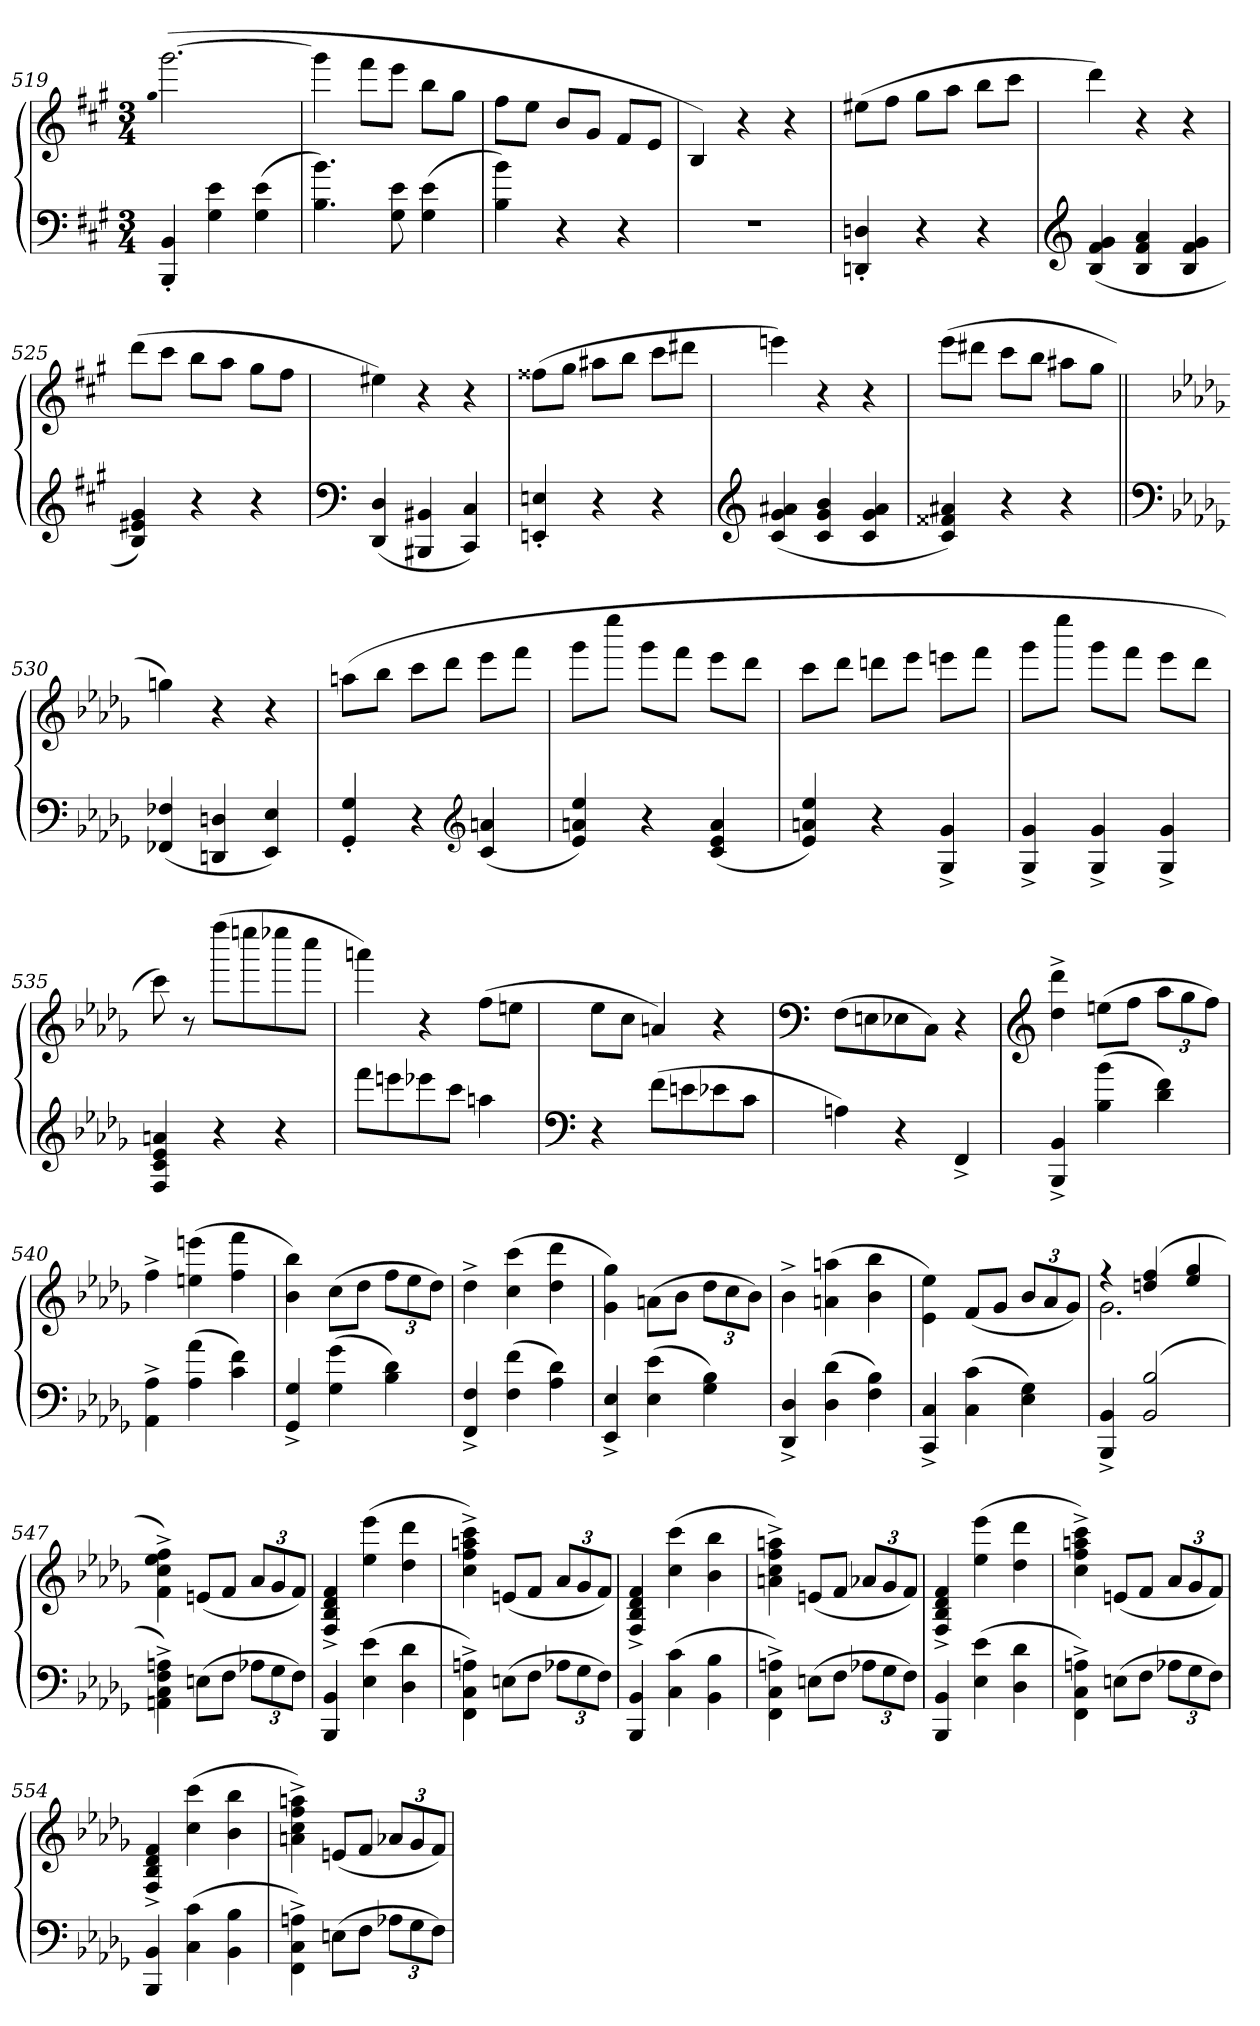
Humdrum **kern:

**kern	**kern
*part1	*part1
*staff2	*staff1
*clefF4	*clefG2
*k[f#c#g#]	*k[f#c#g#]
*M3/4	*M3/4
=519	=519
.	qgg#
4BBB'/ 4BB'/	([2.ggg#\
4G#\ 4e\	.
(4G#\ 4e\	.
=520	=520
4.B\ 4.b\)	4ggg#\]
.	8fff#\L
8G#\ 8e\	8eee\J
(4G#\ 4e\	8bb\L
.	8gg#\J
=521	=521
4B\ 4b\)	8ff#\L
.	8ee\J
4r	8b/L
.	8g#/J
4r	8f#/L
.	8e/J
=522	=522
2.r	4B/)
.	4r
.	4r
=523	=523
4DDn'/ 4Dn'/	(8ee#X\L
.	8ff#\J
4r	8gg#\L
.	8aa\J
4r	8bb\L
.	8ccc#\J
=524	=524
*clefG2	*
(4B/ 4f#/ 4g#/	4ddd\)
4B/ 4f#/ 4a/	4r
4B/ 4f#/ 4g#/	4r
=525	=525
4B/ 4e#X/ 4g#/)	(8ddd\L
.	8ccc#\J
4r	8bb\L
.	8aa\J
4r	8gg#\L
.	8ff#\J
=526	=526
*clefF4	*
(4DD/ 4D/	4ee#X\)
4BBB#X/ 4BB#X/	4r
4CC#/ 4C#/)	4r
=527	=527
4EEn'/ 4En'/	(8ff##X\L
.	8gg#\J
4r	8aa#X\L
.	8bb\J
4r	8ccc#\L
.	8ddd#X\J
=528	=528
*clefG2	*
(4c#/ 4g#/ 4a#X/	4eeen\)
4c#/ 4g#/ 4b/	4r
4c#/ 4g#/ 4a#/	4r
=529	=529
4c#/ 4f##X/ 4a#X/)	(8eee\L
.	8ddd#X\J
4r	8ccc#\L
.	8bb\J
4r	8aa#X\L
.	8gg#\J
=530||	=530||
*clefF4	*
*k[b-e-a-d-g-]	*k[b-e-a-d-g-]
(4FF-X/ 4F-X/	4ggn\)
4DDn/ 4Dn/	4r
4EE-/ 4E-/)	4r
=531	=531
4GG-'/ 4G-'/	(8aan\L
.	8bb-\J
4r	8ccc\L
.	8ddd-\J
*clefG2	*
(4c/ 4an/	8eee-\L
.	8fff\J
=532	=532
4e-/ 4an/ 4ee-/)	8ggg-\L
.	8eeee-\J
4r	8ggg-\L
.	8fff\J
(4c/ 4e-/ 4a/	8eee-\L
.	8ddd-\J
=533	=533
4e-/ 4an/ 4ee-/)	8ccc\L
.	8ddd-\J
4r	8dddn\L
.	8eee-\J
4G-^/ 4g-^/	8eeen\L
.	8fff\J
=534	=534
4G-^/ 4g-^/	8ggg-\L
.	8eeee-\J
4G-^/ 4g-^/	8ggg-\L
.	8fff\J
4G-^/ 4g-^/	8eee-\L
.	8ddd-\J
=535	=535
4F/ 4c/ 4e-/ 4an/	8ccc\)
.	8r
4r	(8ffff\L
.	8eeeen\
4r	8eeee-X\
.	8cccc\J
=536	=536
8fff\L	4aaan\)
8eeen\	.
8eee-X\	4r
8ccc\J	.
4aan\	(8ff\L
.	8een\J
=537	=537
*clefF4	*
4r	8ee-\L
.	8cc\J
(8f\L	4an/)
8en\	.
8e-X\	4r
8c\J	.
=538	=538
*	*clefF4
4An\)	(8F\L
.	8En\
4r	8E-X\
.	8C\J)
4FF^/	4r
=539	=539
*	*clefG2
4BBB-^/ 4BB-^/	4dd-^\ 4ddd-^\
(4B-\ 4b-\	(8een\L
.	8ff\J
4d-\ 4f\)	12aa-\L
.	12gg-\
.	12ff\J)
=540	=540
4AA-^\ 4A-^\	4ff^\
(4A-\ 4a-\	(4een\ 4eeen\
4c\ 4f\)	4ff\ 4fff\
=541	=541
4GG-^/ 4G-^/	4b-\ 4bb-\)
(4G-\ 4g-\	(8cc\L
.	8dd-\J
4B-\ 4d-\)	12ff\L
.	12ee-\
.	12dd-\J)
=542	=542
4FF^/ 4F^/	4dd-^\
(4F\ 4f\	(4cc\ 4ccc\
4A-\ 4d-\)	4dd-\ 4ddd-\
=543	=543
4EE-^/ 4E-^/	4g-\ 4gg-\)
(4E-\ 4e-\	(8an\L
.	8b-\J
4G-\ 4B-\)	12dd-\L
.	12cc\
.	12b-\J)
=544	=544
4DD-^/ 4D-^/	4b-^\
(4D-\ 4d-\	(4an\ 4aan\
4F\ 4B-\)	4b-\ 4bb-\
=545	=545
4CC^/ 4C^/	4e-\ 4ee-\)
(4C\ 4c\	(8f/L
.	8g-/J
4E-\ 4G-\)	12b-/L
.	12a-/
.	12g-/J)
=546	=546
*	*^
4BBB-^/ 4BB-^/	4r	2.g-\
(2BB-/ 2B-/	(4ddn/ 4ff/	.
.	4ee-/ 4gg-/	.
*	*v	*v
=547	=547
4AAn^\ 4C^\ 4F^\ 4An^\)	4f^\ 4cc^\ 4ee-^\ 4ff^\)
(8En\L	(8en/L
8F\J	8f/J
12A-X\L	12a-/L
12G-\	12g-/
12F\J)	12f/J)
=548	=548
4BBB-/ 4BB-/	4F^/ 4B-^/ 4d-^/ 4f^/
(4E-\ 4e-\	(4ee-\ 4eee-\
4D-\ 4d-\	4dd-\ 4ddd-\
=549	=549
4FF^\ 4C^\ 4An^\)	4cc^\ 4ff^\ 4aan^\ 4ccc^\)
(8En\L	(8en/L
8F\J	8f/J
12A-X\L	12a-/L
12G-\	12g-/
12F\J)	12f/J)
=550	=550
4BBB-/ 4BB-/	4F^/ 4B-^/ 4d-^/ 4f^/
(4C\ 4c\	(4cc\ 4ccc\
4BB-\ 4B-\	4b-\ 4bb-\
=551	=551
4FF^\ 4C^\ 4An^\)	4an^\ 4cc^\ 4ff^\ 4aan^\)
(8En\L	(8en/L
8F\J	8f/J
12A-X\L	12a-X/L
12G-\	12g-/
12F\J)	12f/J)
=552	=552
4BBB-/ 4BB-/	4F^/ 4B-^/ 4d-^/ 4f^/
(4E-\ 4e-\	(4ee-\ 4eee-\
4D-\ 4d-\	4dd-\ 4ddd-\
=553	=553
4FF^\ 4C^\ 4An^\)	4cc^\ 4ff^\ 4aan^\ 4ccc^\)
(8En\L	(8en/L
8F\J	8f/J
12A-X\L	12a-/L
12G-\	12g-/
12F\J)	12f/J)
=554	=554
4BBB-/ 4BB-/	4F^/ 4B-^/ 4d-^/ 4f^/
(4C\ 4c\	(4cc\ 4ccc\
4BB-\ 4B-\	4b-\ 4bb-\
=555	=555
4FF^\ 4C^\ 4An^\)	4an^\ 4cc^\ 4ff^\ 4aan^\)
(8En\L	(8en/L
8F\J	8f/J
12A-X\L	12a-X/L
12G-\	12g-/
12F\J)	12f/J)
=	=
*-	*-
